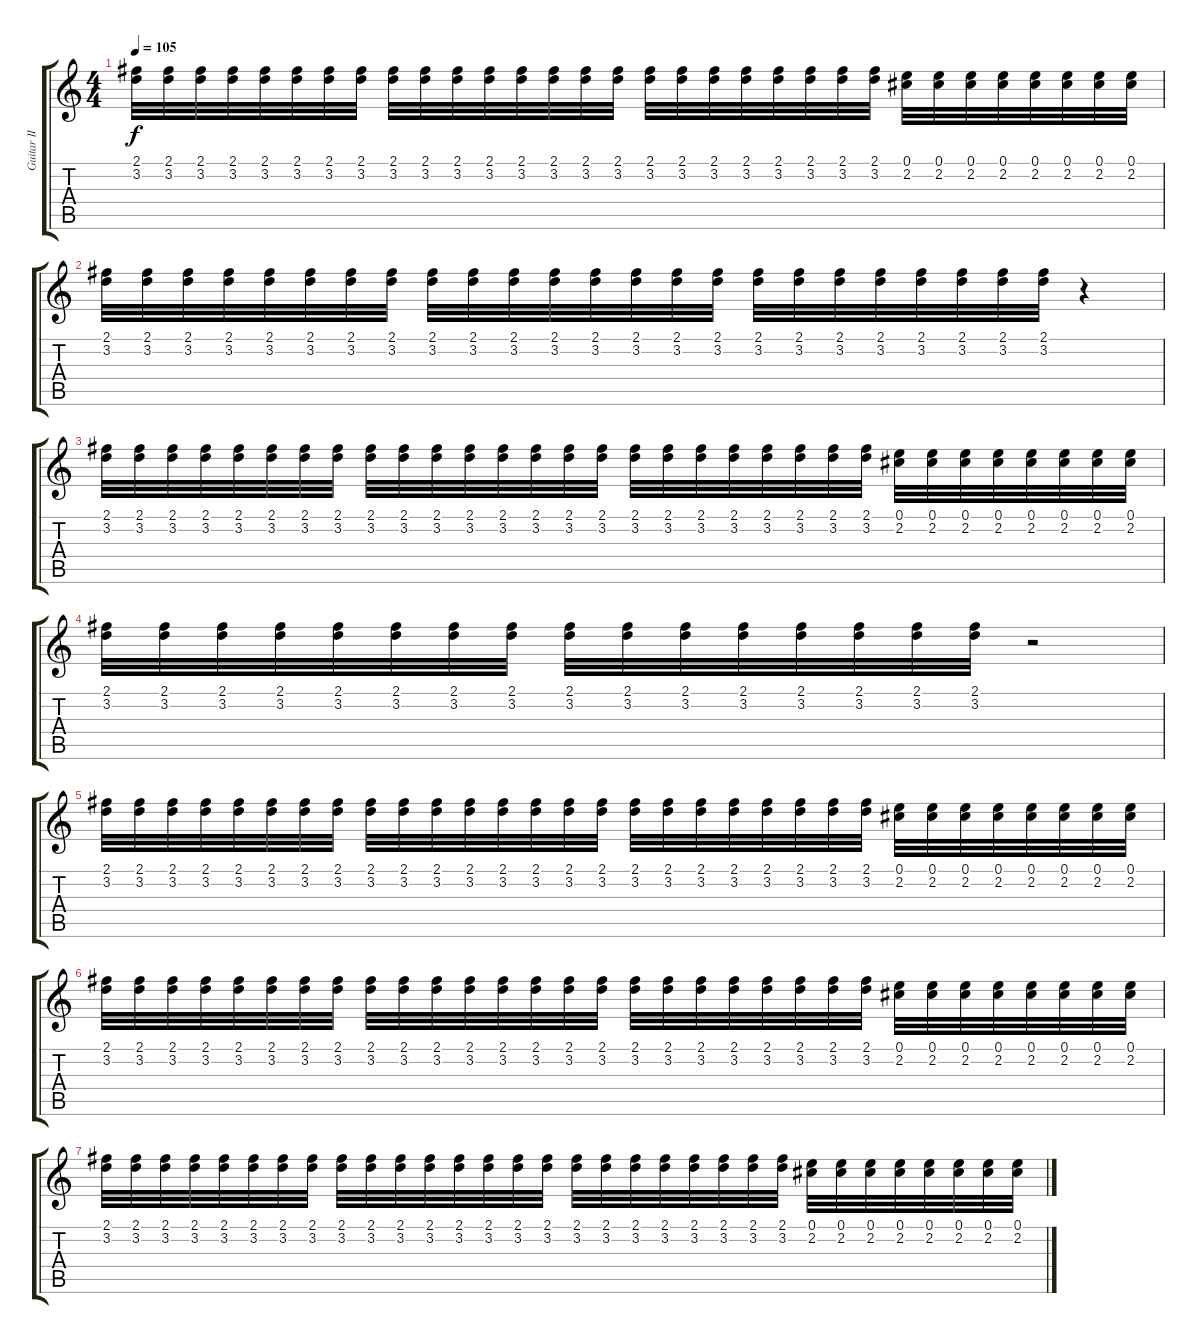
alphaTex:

\track ("Guitar II" "Guitar II") {instrument banjo}
\staff {score tabs}
\tuning (E4 B3 G3 D3 A2 E2) {hide}
\displaytranspose 12
\ts (4 4)
\tempo 105
\clef g2
\ks c
(2.1 3.2).32{dy f} (2.1 3.2).32 (2.1 3.2).32 (2.1 3.2).32 (2.1 3.2).32 (2.1 3.2).32 (2.1 3.2).32 (2.1 3.2).32 (2.1 3.2).32 (2.1 3.2).32 (2.1 3.2).32 (2.1 3.2).32 (2.1 3.2).32 (2.1 3.2).32 (2.1 3.2).32 (2.1 3.2).32 (2.1 3.2).32 (2.1 3.2).32 (2.1 3.2).32 (2.1 3.2).32 (2.1 3.2).32 (2.1 3.2).32 (2.1 3.2).32 (2.1 3.2).32 (0.1 2.2).32 (0.1 2.2).32 (0.1 2.2).32 (0.1 2.2).32 (0.1 2.2).32 (0.1 2.2).32 (0.1 2.2).32 (0.1 2.2).32 |
(2.1 3.2).32 (2.1 3.2).32 (2.1 3.2).32 (2.1 3.2).32 (2.1 3.2).32 (2.1 3.2).32 (2.1 3.2).32 (2.1 3.2).32 (2.1 3.2).32 (2.1 3.2).32 (2.1 3.2).32 (2.1 3.2).32 (2.1 3.2).32 (2.1 3.2).32 (2.1 3.2).32 (2.1 3.2).32 (2.1 3.2).32 (2.1 3.2).32 (2.1 3.2).32 (2.1 3.2).32 (2.1 3.2).32 (2.1 3.2).32 (2.1 3.2).32 (2.1 3.2).32 r.4 |
(2.1 3.2).32 (2.1 3.2).32 (2.1 3.2).32 (2.1 3.2).32 (2.1 3.2).32 (2.1 3.2).32 (2.1 3.2).32 (2.1 3.2).32 (2.1 3.2).32 (2.1 3.2).32 (2.1 3.2).32 (2.1 3.2).32 (2.1 3.2).32 (2.1 3.2).32 (2.1 3.2).32 (2.1 3.2).32 (2.1 3.2).32 (2.1 3.2).32 (2.1 3.2).32 (2.1 3.2).32 (2.1 3.2).32 (2.1 3.2).32 (2.1 3.2).32 (2.1 3.2).32 (0.1 2.2).32 (0.1 2.2).32 (0.1 2.2).32 (0.1 2.2).32 (0.1 2.2).32 (0.1 2.2).32 (0.1 2.2).32 (0.1 2.2).32 |
(2.1 3.2).32 (2.1 3.2).32 (2.1 3.2).32 (2.1 3.2).32 (2.1 3.2).32 (2.1 3.2).32 (2.1 3.2).32 (2.1 3.2).32 (2.1 3.2).32 (2.1 3.2).32 (2.1 3.2).32 (2.1 3.2).32 (2.1 3.2).32 (2.1 3.2).32 (2.1 3.2).32 (2.1 3.2).32 r.2 |
(2.1 3.2).32 (2.1 3.2).32 (2.1 3.2).32 (2.1 3.2).32 (2.1 3.2).32 (2.1 3.2).32 (2.1 3.2).32 (2.1 3.2).32 (2.1 3.2).32 (2.1 3.2).32 (2.1 3.2).32 (2.1 3.2).32 (2.1 3.2).32 (2.1 3.2).32 (2.1 3.2).32 (2.1 3.2).32 (2.1 3.2).32 (2.1 3.2).32 (2.1 3.2).32 (2.1 3.2).32 (2.1 3.2).32 (2.1 3.2).32 (2.1 3.2).32 (2.1 3.2).32 (0.1 2.2).32 (0.1 2.2).32 (0.1 2.2).32 (0.1 2.2).32 (0.1 2.2).32 (0.1 2.2).32 (0.1 2.2).32 (0.1 2.2).32 |
(2.1 3.2).32 (2.1 3.2).32 (2.1 3.2).32 (2.1 3.2).32 (2.1 3.2).32 (2.1 3.2).32 (2.1 3.2).32 (2.1 3.2).32 (2.1 3.2).32 (2.1 3.2).32 (2.1 3.2).32 (2.1 3.2).32 (2.1 3.2).32 (2.1 3.2).32 (2.1 3.2).32 (2.1 3.2).32 (2.1 3.2).32 (2.1 3.2).32 (2.1 3.2).32 (2.1 3.2).32 (2.1 3.2).32 (2.1 3.2).32 (2.1 3.2).32 (2.1 3.2).32 (0.1 2.2).32 (0.1 2.2).32 (0.1 2.2).32 (0.1 2.2).32 (0.1 2.2).32 (0.1 2.2).32 (0.1 2.2).32 (0.1 2.2).32 |
(2.1 3.2).32 (2.1 3.2).32 (2.1 3.2).32 (2.1 3.2).32 (2.1 3.2).32 (2.1 3.2).32 (2.1 3.2).32 (2.1 3.2).32 (2.1 3.2).32 (2.1 3.2).32 (2.1 3.2).32 (2.1 3.2).32 (2.1 3.2).32 (2.1 3.2).32 (2.1 3.2).32 (2.1 3.2).32 (2.1 3.2).32 (2.1 3.2).32 (2.1 3.2).32 (2.1 3.2).32 (2.1 3.2).32 (2.1 3.2).32 (2.1 3.2).32 (2.1 3.2).32 (0.1 2.2).32 (0.1 2.2).32 (0.1 2.2).32 (0.1 2.2).32 (0.1 2.2).32 (0.1 2.2).32 (0.1 2.2).32 (0.1 2.2).32
